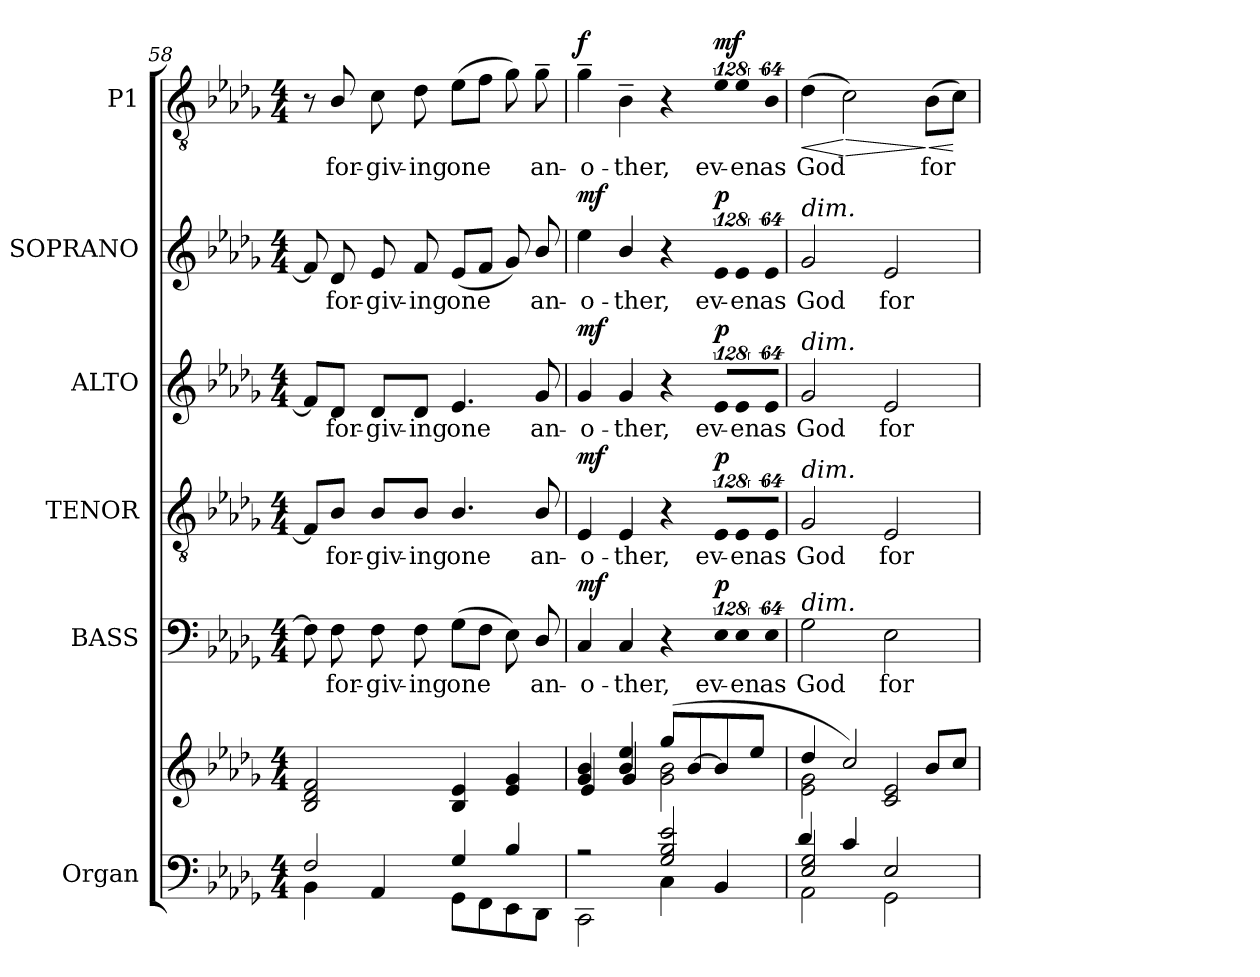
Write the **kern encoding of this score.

**kern	**kern	**kern	**text	**dynam	**kern	**text	**dynam	**kern	**text	**dynam	**kern	**text	**dynam	**kern	**text	**dynam
*part6	*part6	*part5	*part5	*part5	*part4	*part4	*part4	*part3	*part3	*part3	*part2	*part2	*part2	*part1	*part1	*part1
*staff7	*staff6	*staff5	*staff5	*staff5	*staff4	*staff4	*staff4	*staff3	*staff3	*staff3	*staff2	*staff2	*staff2	*staff1	*staff1	*staff1
*I"Organ	*	*I"BASS	*	*	*I"TENOR	*	*	*I"ALTO	*	*	*I"SOPRANO	*	*	*I"P1	*	*
*I'Org.	*	*I'B.	*	*	*I'T.	*	*	*I'A.	*	*	*I'S.	*	*	*	*	*
*clefF4	*clefG2	*clefF4	*	*	*clefGv2	*	*	*clefG2	*	*	*clefG2	*	*	*clefGv2	*	*
*	*	*	*	*	*ITrd7c12	*	*	*	*	*	*	*	*	*ITrd7c12	*	*
*k[b-e-a-d-g-]	*k[b-e-a-d-g-]	*k[b-e-a-d-g-]	*	*	*k[b-e-a-d-g-]	*	*	*k[b-e-a-d-g-]	*	*	*k[b-e-a-d-g-]	*	*	*k[b-e-a-d-g-]	*	*
*D-:	*D-:	*D-:	*	*	*D-:	*	*	*D-:	*	*	*D-:	*	*	*D-:	*	*
*M4/4	*M4/4	*M4/4	*	*	*M4/4	*	*	*M4/4	*	*	*M4/4	*	*	*M4/4	*	*
=58	=58	=58	=58	=58	=58	=58	=58	=58	=58	=58	=58	=58	=58	=58	=58	=58
*^	*	*	*	*	*	*	*	*	*	*	*	*	*	*	*	*
2Fi/	4BB-i\	2B-i/ 2d-i 2fi	8Fi\]	.	.	8FFi/L]	.	.	8fi/L]	.	.	8fi/]	.	.	8r	.	.
!	!	!	!	!LO:LY:b:color=#000000	!	!	!	!	!	!	!	!	!	!	!	!	!
!	!	!	!	!	!	!	!LO:LY:b:color=#000000	!	!	!	!	!	!	!	!	!	!
!	!	!	!	!	!	!	!	!	!	!LO:LY:b:color=#000000	!	!	!	!	!	!	!
!	!	!	!	!	!	!	!	!	!	!	!	!	!LO:LY:b:color=#000000	!	!	!	!
!	!	!	!	!	!	!	!	!	!	!	!	!	!	!	!	!LO:LY:b:color=#000000	!
.	.	.	8Fi\	for-	.	8BB-i/J	for-	.	8d-i/J	for-	.	8d-i/	for-	.	8BB-i/	for-	.
!	!	!	!	!LO:LY:b:color=#000000	!	!	!	!	!	!	!	!	!	!	!	!	!
!	!	!	!	!	!	!	!LO:LY:b:color=#000000	!	!	!	!	!	!	!	!	!	!
!	!	!	!	!	!	!	!	!	!	!LO:LY:b:color=#000000	!	!	!	!	!	!	!
!	!	!	!	!	!	!	!	!	!	!	!	!	!LO:LY:b:color=#000000	!	!	!	!
!	!	!	!	!	!	!	!	!	!	!	!	!	!	!	!	!LO:LY:b:color=#000000	!
.	4AA-i/	.	8Fi\	-giv-	.	8BB-i/L	-giv-	.	8d-i/L	-giv-	.	8e-i/	-giv-	.	8Ci\	-giv-	.
!	!	!	!	!LO:LY:b:color=#000000	!	!	!	!	!	!	!	!	!	!	!	!	!
!	!	!	!	!	!	!	!LO:LY:b:color=#000000	!	!	!	!	!	!	!	!	!	!
!	!	!	!	!	!	!	!	!	!	!LO:LY:b:color=#000000	!	!	!	!	!	!	!
!	!	!	!	!	!	!	!	!	!	!	!	!	!LO:LY:b:color=#000000	!	!	!	!
!	!	!	!	!	!	!	!	!	!	!	!	!	!	!	!	!LO:LY:b:color=#000000	!
.	.	.	8Fi\	-ing	.	8BB-i/J	-ing	.	8d-i/J	-ing	.	8fi/	-ing	.	8D-i\	-ing	.
!	!	!	!	!LO:LY:b:color=#000000	!	!	!	!	!	!	!	!	!	!	!	!	!
!	!	!	!	!	!	!	!LO:LY:b:color=#000000	!	!	!	!	!	!	!	!	!	!
!	!	!	!	!	!	!	!	!	!	!LO:LY:b:color=#000000	!	!	!	!	!	!	!
!	!	!	!	!	!	!	!	!	!	!	!	!	!LO:LY:b:color=#000000	!	!	!	!
!	!	!	!	!	!	!	!	!	!	!	!	!	!	!	!	!LO:LY:b:color=#000000	!
4G-i/	8GG-i\L	4B-i/ 4e-i	(8G-i\L	one	.	4.BB-i/	one	.	4.e-i/	one	.	(8e-i/L	one	.	(8E-i\L	one	.
.	8FFi\	.	8Fi\J	.	.	.	.	.	.	.	.	8fi/J	.	.	8Fi\J	.	.
4B-i/	8EE-i\	4e-i/ 4g-i	8E-i\)	.	.	.	.	.	.	.	.	8g-i/)	.	.	8G-i\)	.	.
!	!	!	!	!LO:LY:b:color=#000000	!	!	!	!	!	!	!	!	!	!	!	!	!
!	!	!	!	!	!	!	!LO:LY:b:color=#000000	!	!	!	!	!	!	!	!	!	!
!	!	!	!	!	!	!	!	!	!	!LO:LY:b:color=#000000	!	!	!	!	!	!	!
!	!	!	!	!	!	!	!	!	!	!	!	!	!LO:LY:b:color=#000000	!	!	!	!
!	!	!	!	!	!	!	!	!	!	!	!	!	!	!	!	!LO:LY:b:color=#000000	!
.	8DD-i\J	.	8D-i/	an-	.	8BB-i/	an-	.	8g-i/	an-	.	8b-i/	an-	.	8G-~i\	an-	.
=59	=59	=59	=59	=59	=59	=59	=59	=59	=59	=59	=59	=59	=59	=59	=59	=59	=59
*	*	*^	*	*	*	*	*	*	*	*	*	*	*	*	*	*	*
!	!	!	!	!	!LO:LY:b:color=#000000	!	!	!	!	!	!	!	!	!	!	!	!	!
!	!	!	!	!	!	!	!	!LO:LY:b:color=#000000	!	!	!	!	!	!	!	!	!	!
!	!	!	!	!	!	!	!	!	!	!	!LO:LY:b:color=#000000	!	!	!	!	!	!	!
!	!	!	!	!	!	!	!	!	!	!	!	!	!	!LO:LY:b:color=#000000	!	!	!	!
!	!	!	!	!	!	!	!	!	!	!	!	!	!	!	!	!	!LO:LY:b:color=#000000	!
2r	2CCi\	4g-i/ 4b-i	4e-i/	4Ci/	-o-	mf	4EE-i/	-o-	mf	4g-i/	-o-	mf	4ee-i\	-o-	mf	4G-~i\	-o-	f
!	!	!	!	!	!LO:LY:b:color=#000000	!	!	!	!	!	!	!	!	!	!	!	!	!
!	!	!	!	!	!	!	!	!LO:LY:b:color=#000000	!	!	!	!	!	!	!	!	!	!
!	!	!	!	!	!	!	!	!	!	!	!LO:LY:b:color=#000000	!	!	!	!	!	!	!
!	!	!	!	!	!	!	!	!	!	!	!	!	!	!LO:LY:b:color=#000000	!	!	!	!
!	!	!	!	!	!	!	!	!	!	!	!	!	!	!	!	!	!LO:LY:b:color=#000000	!
.	.	4b-i/ 4ee-i	4g-i/	4Ci/	-ther,	.	4EE-i/	-ther,	.	4g-i/	-ther,	.	4b-i/	-ther,	.	4BB-~i\	-ther,	.
2G-i/ 2B-i 2e-i	4Ci\	(8gg-i/L	2g-i\ 2b-i	4r	.	.	4r	.	.	4r	.	.	4r	.	.	4r	.	.
.	.	[8b-i/	.	.	.	.	.	.	.	.	.	.	.	.	.	.	.	.
!	!	!	!	!LO:N:vis=8	!	!	!	!	!	!	!	!	!	!	!	!	!	!
!	!	!	!	!	!LO:LY:b:color=#000000	!	!LO:N:vis=8	!	!	!	!	!	!	!	!	!	!	!
!	!	!	!	!	!	!	!	!LO:LY:b:color=#000000	!	!LO:N:vis=8	!	!	!	!	!	!	!	!
!	!	!	!	!	!	!	!	!	!	!	!LO:LY:b:color=#000000	!	!LO:N:vis=8	!	!	!	!	!
!	!	!	!	!	!	!	!	!	!	!	!	!	!	!LO:LY:b:color=#000000	!	!LO:N:vis=8	!	!
!	!	!	!	!	!	!	!	!	!	!	!	!	!	!	!	!	!LO:LY:b:color=#000000	!
.	4BB-i/	8b-i/]	.	1024%85E-i\	ev-	p	1024%85EE-i/L	ev-	p	1024%85e-i/L	ev-	p	1024%85e-i/	ev-	p	1024%85E-i\	ev-	mf
!	!	!	!	!LO:N:vis=8	!	!	!	!	!	!	!	!	!	!	!	!	!	!
!	!	!	!	!	!LO:LY:b:color=#000000	!	!LO:N:vis=8	!	!	!	!	!	!	!	!	!	!	!
!	!	!	!	!	!	!	!	!LO:LY:b:color=#000000	!	!LO:N:vis=8	!	!	!	!	!	!	!	!
!	!	!	!	!	!	!	!	!	!	!	!LO:LY:b:color=#000000	!	!LO:N:vis=8	!	!	!	!	!
!	!	!	!	!	!	!	!	!	!	!	!	!	!	!LO:LY:b:color=#000000	!	!LO:N:vis=8	!	!
!	!	!	!	!	!	!	!	!	!	!	!	!	!	!	!	!	!LO:LY:b:color=#000000	!
.	.	.	.	1024%85E-i\	-en	.	1024%85EE-i/	-en	.	1024%85e-i/	-en	.	1024%85e-i/	-en	.	1024%85E-i\	-en	.
.	.	8ee-i/J	.	.	.	.	.	.	.	.	.	.	.	.	.	.	.	.
!	!	!	!	!LO:N:vis=8	!	!	!	!	!	!	!	!	!	!	!	!	!	!
!	!	!	!	!	!LO:LY:b:color=#000000	!	!LO:N:vis=8	!	!	!	!	!	!	!	!	!	!	!
!	!	!	!	!	!	!	!	!LO:LY:b:color=#000000	!	!LO:N:vis=8	!	!	!	!	!	!	!	!
!	!	!	!	!	!	!	!	!	!	!	!LO:LY:b:color=#000000	!	!LO:N:vis=8	!	!	!	!	!
!	!	!	!	!	!	!	!	!	!	!	!	!	!	!LO:LY:b:color=#000000	!	!LO:N:vis=8	!	!
!	!	!	!	!	!	!	!	!	!	!	!	!	!	!	!	!	!LO:LY:b:color=#000000	!
.	.	.	.	512%43E-i\	as	.	512%43EE-i/J	as	.	512%43e-i/J	as	.	512%43e-i/	as	.	512%43BB-i\	as	.
=60	=60	=60	=60	=60	=60	=60	=60	=60	=60	=60	=60	=60	=60	=60	=60	=60	=60	=60
*	*^	*	*	*	*	*	*	*	*	*	*	*	*	*	*	*	*	*
!	!	!	!	!	!	!LO:LY:b:color=#000000	!	!	!	!	!	!	!	!	!	!	!	!	!
!	!	!	!	!	!	!	!	!	!LO:LY:b:color=#000000	!	!	!	!	!	!	!	!	!	!
!	!	!	!	!	!	!	!	!	!	!	!	!LO:LY:b:color=#000000	!	!	!	!	!	!	!
!	!	!	!	!	!	!	!	!	!	!	!	!	!	!	!LO:LY:b:color=#000000	!	!	!	!
!	!	!	!	!	!	!	!	!	!	!	!	!	!	!LO:TX:a:i:t=dim.	!	!	!	!	!
!	!	!	!	!	!	!	!	!	!	!	!LO:TX:a:i:t=dim.	!	!	!	!	!	!	!	!
!	!	!	!	!	!	!	!	!LO:TX:a:i:t=dim.	!	!	!	!	!	!	!	!	!	!	!
!	!	!	!	!	!LO:TX:a:i:t=dim.	!	!	!	!	!	!	!	!	!	!	!	!	!	!
!	!	!	!	!	!	!	!	!	!	!	!	!	!	!	!	!	!	!LO:LY:b:color=#000000	!LO:HP:b
2E-i/ 2G-i	2AA-i\	4d-i/	4dd-i/	2e-i\ 2g-i	2G-i\	God	.	2GG-i/	God	.	2g-i/	God	.	2g-i/	God	.	(4D-i\	God	<
!	!	!	!	!	!	!	!	!	!	!	!	!	!	!	!	!	!	!	!LO:HP:n=1:b
.	.	4ci/	2cci/)	.	.	.	.	.	.	.	.	.	.	.	.	.	2Ci\)	.	[ >
!	!	!	!	!	!	!LO:LY:b:color=#000000	!	!	!	!	!	!	!	!	!	!	!	!	!
!	!	!	!	!	!	!	!	!	!LO:LY:b:color=#000000	!	!	!	!	!	!	!	!	!	!
!	!	!	!	!	!	!	!	!	!	!	!	!LO:LY:b:color=#000000	!	!	!	!	!	!	!
!	!	!	!	!	!	!	!	!	!	!	!	!	!	!	!LO:LY:b:color=#000000	!	!	!	!
2E-i/	2GG-i\	2ryy	.	2ci/ 2e-i	2E-i\	for	.	2EE-i/	for	.	2e-i/	for	.	2e-i/	for	.	.	.	.
!	!	!	!	!	!	!	!	!	!	!	!	!	!	!	!	!	!	!LO:LY:b:color=#000000	!LO:HP:n=1:b
.	.	.	8b-i/L	.	.	.	.	.	.	.	.	.	.	.	.	.	(8BB-i\L	for	] <
.	.	.	8cci/J	.	.	.	.	.	.	.	.	.	.	.	.	.	8Ci\J)	.	[
*v	*v	*v	*	*	*	*	*	*	*	*	*	*	*	*	*	*	*	*	*
*	*v	*v	*	*	*	*	*	*	*	*	*	*	*	*	*	*	*
=	=	=	=	=	=	=	=	=	=	=	=	=	=	=	=	=
*-	*-	*-	*-	*-	*-	*-	*-	*-	*-	*-	*-	*-	*-	*-	*-	*-
